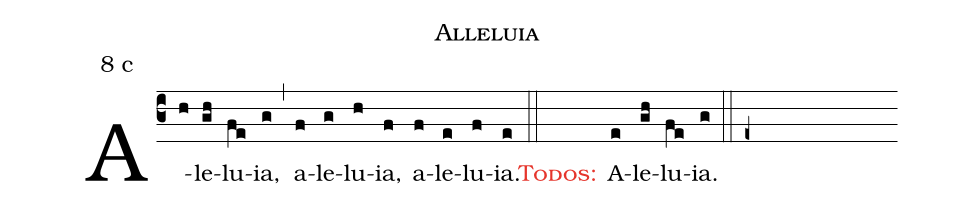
name: Alleluia;
mode: 8;
mode-differentia: c;
%%
(c3)

A(h)le(gh)lu(fe)ia,(g) (,) a(f)le(g)lu(h)ia,(f) a(f)le(e)lu(f)ia.(e)

(::)

<nlba><c><sc>Todos</sc>:</c>() A</nlba>(e)le(gh)lu(fe)ia.(g)

(::)

(e+)
